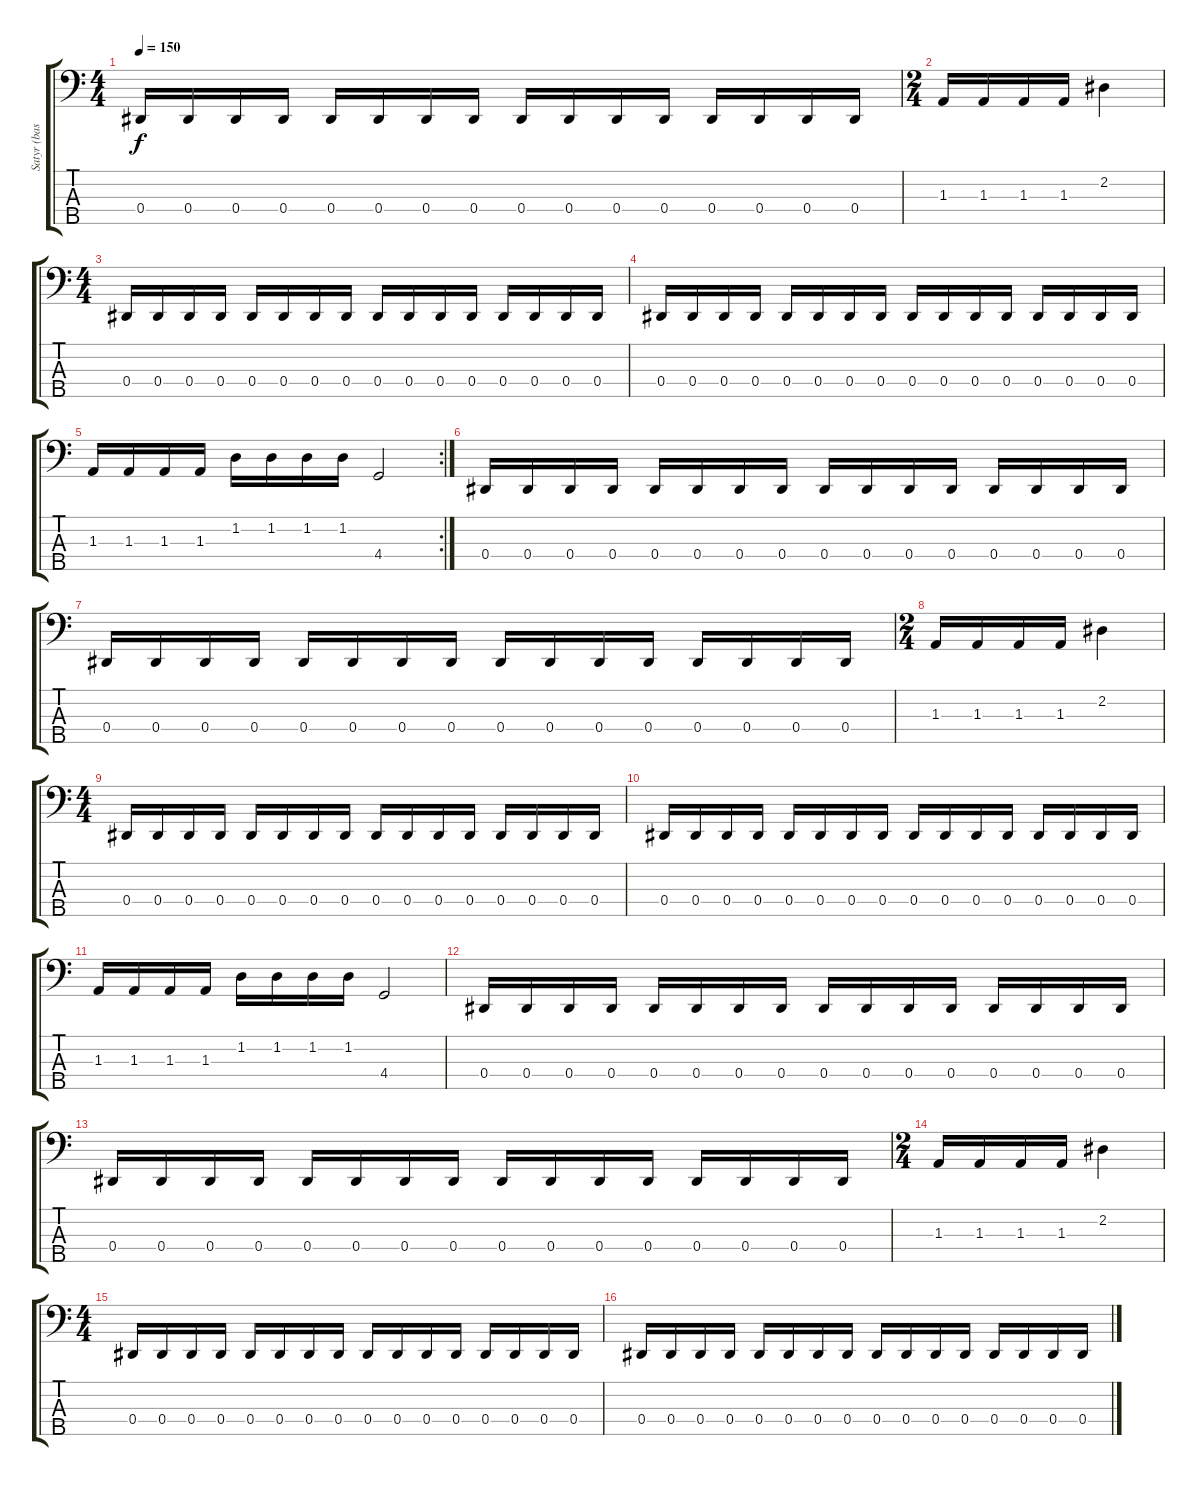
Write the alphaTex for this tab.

\track ("Satyr (bass)" "Satyr (bas") {instrument electricbasspick}
\staff {score tabs}
\tuning (Gb2 Db2 Ab1 Eb1 Bb0) {hide}
\ts (4 4)
\tempo 150
\clef f4
\ks c
0.4.16{dy f} 0.4.16 0.4.16 0.4.16 0.4.16 0.4.16 0.4.16 0.4.16 0.4.16 0.4.16 0.4.16 0.4.16 0.4.16 0.4.16 0.4.16 0.4.16 |
\ts (2 4)
1.3.16 1.3.16 1.3.16 1.3.16 2.2.4 |
\ts (4 4)
0.4.16 0.4.16 0.4.16 0.4.16 0.4.16 0.4.16 0.4.16 0.4.16 0.4.16 0.4.16 0.4.16 0.4.16 0.4.16 0.4.16 0.4.16 0.4.16 |
0.4.16 0.4.16 0.4.16 0.4.16 0.4.16 0.4.16 0.4.16 0.4.16 0.4.16 0.4.16 0.4.16 0.4.16 0.4.16 0.4.16 0.4.16 0.4.16 |
\rc 2
1.3.16 1.3.16 1.3.16 1.3.16 1.2.16 1.2.16 1.2.16 1.2.16 4.4.2 |
0.4.16 0.4.16 0.4.16 0.4.16 0.4.16 0.4.16 0.4.16 0.4.16 0.4.16 0.4.16 0.4.16 0.4.16 0.4.16 0.4.16 0.4.16 0.4.16 |
0.4.16 0.4.16 0.4.16 0.4.16 0.4.16 0.4.16 0.4.16 0.4.16 0.4.16 0.4.16 0.4.16 0.4.16 0.4.16 0.4.16 0.4.16 0.4.16 |
\ts (2 4)
1.3.16 1.3.16 1.3.16 1.3.16 2.2.4 |
\ts (4 4)
0.4.16 0.4.16 0.4.16 0.4.16 0.4.16 0.4.16 0.4.16 0.4.16 0.4.16 0.4.16 0.4.16 0.4.16 0.4.16 0.4.16 0.4.16 0.4.16 |
0.4.16 0.4.16 0.4.16 0.4.16 0.4.16 0.4.16 0.4.16 0.4.16 0.4.16 0.4.16 0.4.16 0.4.16 0.4.16 0.4.16 0.4.16 0.4.16 |
1.3.16 1.3.16 1.3.16 1.3.16 1.2.16 1.2.16 1.2.16 1.2.16 4.4.2 |
0.4.16 0.4.16 0.4.16 0.4.16 0.4.16 0.4.16 0.4.16 0.4.16 0.4.16 0.4.16 0.4.16 0.4.16 0.4.16 0.4.16 0.4.16 0.4.16 |
0.4.16 0.4.16 0.4.16 0.4.16 0.4.16 0.4.16 0.4.16 0.4.16 0.4.16 0.4.16 0.4.16 0.4.16 0.4.16 0.4.16 0.4.16 0.4.16 |
\ts (2 4)
1.3.16 1.3.16 1.3.16 1.3.16 2.2.4 |
\ts (4 4)
0.4.16 0.4.16 0.4.16 0.4.16 0.4.16 0.4.16 0.4.16 0.4.16 0.4.16 0.4.16 0.4.16 0.4.16 0.4.16 0.4.16 0.4.16 0.4.16 |
0.4.16 0.4.16 0.4.16 0.4.16 0.4.16 0.4.16 0.4.16 0.4.16 0.4.16 0.4.16 0.4.16 0.4.16 0.4.16 0.4.16 0.4.16 0.4.16
